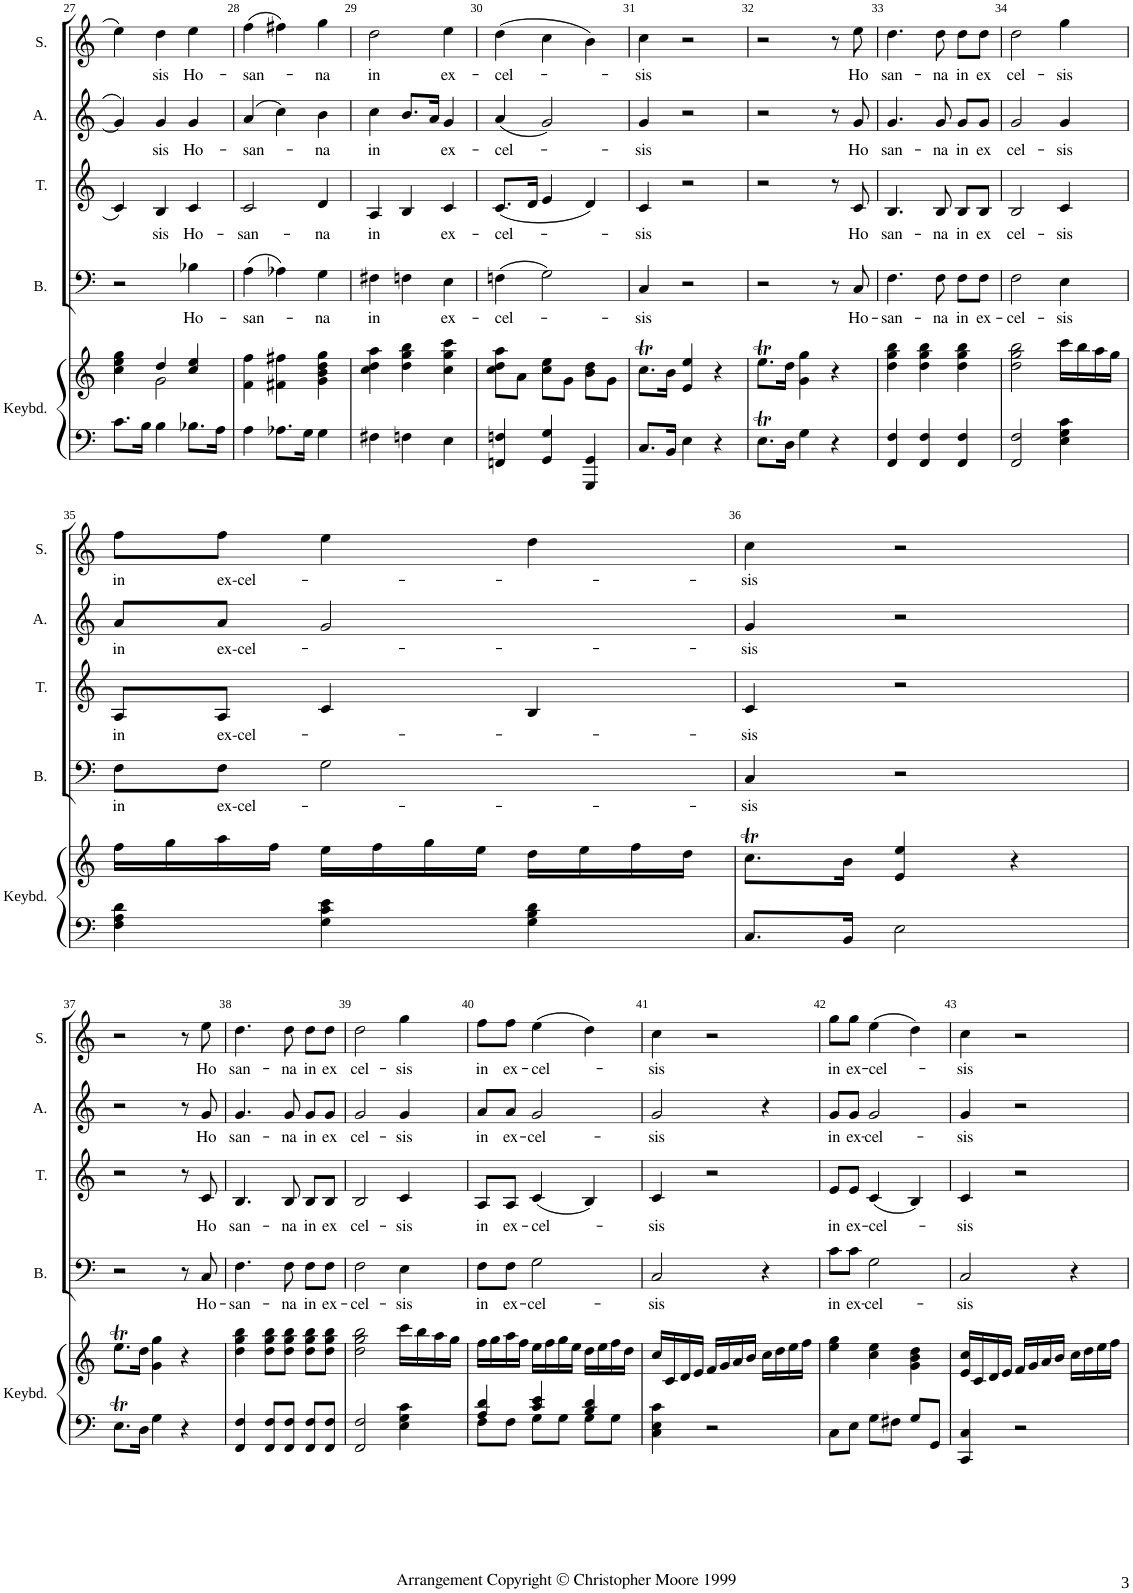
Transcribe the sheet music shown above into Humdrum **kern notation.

**kern	**kern	**kern	**text	**kern	**text	**kern	**text	**kern	**text
*part5	*part5	*part4	*part4	*part3	*part3	*part2	*part2	*part1	*part1
*staff6	*staff5	*staff4	*staff4	*staff3	*staff3	*staff2	*staff2	*staff1	*staff1
*I"Keyboard	*	*I"Bass	*	*I"Tenor	*	*I"Alto	*	*I"Soprano	*
*I'Keybd.	*	*I'B.	*	*I'T.	*	*I'A.	*	*I'S.	*
!!LO:PB:g=z
*clefF4	*clefG2	*clefF4	*	*clefG2	*	*clefG2	*	*clefG2	*
*k[]	*k[]	*k[]	*	*k[]	*	*k[]	*	*k[]	*
*M3/4	*M3/4	*M3/4	*	*M3/4	*	*M3/4	*	*M3/4	*
=27	=27	=27	=27	=27	=27	=27	=27	=27	=27
*	*^	*	*	*	*	*	*	*	*
8.c\L	4cc\ 4ee\ 4gg\	4ryy	2r	.	4c/	.	4g/]	.	4ee\	.
16B\Jk	.	.	.	.	.	.	.	.	.	.
!	!	!	!	!	!	!LO:LY:b	!	!LO:LY:b	!	!LO:LY:b
4B\	4dd/	2g\	.	.	4B/	sis	4g/	sis	4dd\	sis
!	!	!	!	!LO:LY:b	!	!LO:LY:b	!	!LO:LY:b	!	!LO:LY:b
8.B-X\L	4cc/ 4ee/	.	4B-X\	Ho-	4c/	Ho-	4g/	Ho-	4ee\	Ho-
16A\Jk	.	.	.	.	.	.	.	.	.	.
*	*v	*v	*	*	*	*	*	*	*	*
=28	=28	=28	=28	=28	=28	=28	=28	=28	=28
!	!	!	!LO:LY:b	!	!LO:LY:b	!	!LO:LY:b	!	!LO:LY:b
4A\	4f\ 4ff\	(4A\	-san-	2c/	-san-	(4a/	-san-	(4ff\	-san-
8.A-X\L	4f#X\ 4ff#X\	4A-X\)	.	.	.	4cc\)	.	4ff#X\)	.
16G\Jk	.	.	.	.	.	.	.	.	.
!	!	!	!LO:LY:b	!	!LO:LY:b	!	!LO:LY:b	!	!LO:LY:b
4G\	4g\ 4b\ 4dd\ 4gg\	4G\	-na	4d/	-na	4b\	-na	4gg\	-na
=29	=29	=29	=29	=29	=29	=29	=29	=29	=29
!	!	!	!LO:LY:b	!	!LO:LY:b	!	!LO:LY:b	!	!LO:LY:b
4F#X\	4cc\ 4dd\ 4aa\	4F#X\	in	4A/	in	4cc\	in	2dd\	in
4Fn\	4dd\ 4gg\ 4bb\	4Fn\	.	4B/	.	8.b/L	.	.	.
.	.	.	.	.	.	16a/Jk	.	.	.
!	!	!	!LO:LY:b	!	!LO:LY:b	!	!LO:LY:b	!	!LO:LY:b
4E\	4cc\ 4gg\ 4ccc\	4E\	ex-	4c/	ex-	4g/	ex-	4ee\	ex-
=30	=30	=30	=30	=30	=30	=30	=30	=30	=30
!	!	!	!LO:LY:b	!	!LO:LY:b	!	!LO:LY:b	!	!LO:LY:b
4FFn/ 4Fn/	8cc\ 8dd\ 8aa\L	(4Fn\	-cel-	(8.c/L	-cel-	(4a/	-cel-	(4dd\	-cel-
.	8a\J	.	.	.	.	.	.	.	.
.	.	.	.	16d/Jk	.	.	.	.	.
4GG/ 4G/	8cc\ 8ee\L	2G\)	.	4e/	.	2g/)	.	4cc\	.
.	8g\J	.	.	.	.	.	.	.	.
4GGG/ 4GG/	8b\ 8dd\L	.	.	4d/)	.	.	.	4b\)	.
.	8g\J	.	.	.	.	.	.	.	.
=31	=31	=31	=31	=31	=31	=31	=31	=31	=31
!	!	!	!LO:LY:b	!	!LO:LY:b	!	!LO:LY:b	!	!LO:LY:b
8.C/L	8.ccT\L	4C/	-sis	4c/	-sis	4g/	-sis	4cc\	-sis
16BB/Jk	16b\Jk	.	.	.	.	.	.	.	.
4E\	4e/ 4ee/	2r	.	2r	.	2r	.	2r	.
4r	4r	.	.	.	.	.	.	.	.
=32	=32	=32	=32	=32	=32	=32	=32	=32	=32
8.Et\L	8.eet\L	2r	.	2r	.	2r	.	2r	.
16D\Jk	16dd\Jk	.	.	.	.	.	.	.	.
4G\	4g\ 4gg\	.	.	.	.	.	.	.	.
4r	4r	8r	.	8r	.	8r	.	8r	.
!	!	!	!LO:LY:b	!	!LO:LY:b	!	!LO:LY:b	!	!LO:LY:b
.	.	8C/	Ho-	8c/	Ho	8g/	Ho	8ee\	Ho
=33	=33	=33	=33	=33	=33	=33	=33	=33	=33
!	!	!	!LO:LY:b	!	!LO:LY:b	!	!LO:LY:b	!	!LO:LY:b
4FF/ 4F/	4dd\ 4gg\ 4bb\	4.F\	-san-	4.B/	san-	4.g/	san-	4.dd\	san-
4FF/ 4F/	4dd\ 4gg\ 4bb\	.	.	.	.	.	.	.	.
!	!	!	!LO:LY:b	!	!LO:LY:b	!	!LO:LY:b	!	!LO:LY:b
.	.	8F\	-na	8B/	-na	8g/	-na	8dd\	-na
!	!	!	!LO:LY:b	!	!LO:LY:b	!	!LO:LY:b	!	!LO:LY:b
4FF/ 4F/	4dd\ 4gg\ 4bb\	8F\L	in	8B/L	in	8g/L	in	8dd\L	in
!	!	!	!LO:LY:b	!	!LO:LY:b	!	!LO:LY:b	!	!LO:LY:b
.	.	8F\J	ex-	8B/J	ex	8g/J	ex	8dd\J	ex
=34	=34	=34	=34	=34	=34	=34	=34	=34	=34
!	!	!	!LO:LY:b	!	!LO:LY:b	!	!LO:LY:b	!	!LO:LY:b
2FF/ 2F/	2dd\ 2gg\ 2bb\	2F\	-cel-	2B/	cel-	2g/	cel-	2dd\	cel-
!	!	!	!LO:LY:b	!	!LO:LY:b	!	!LO:LY:b	!	!LO:LY:b
4E\ 4G\ 4c\	16ccc\LL	4E\	-sis	4c/	-sis	4g/	-sis	4gg\	-sis
.	16bb\	.	.	.	.	.	.	.	.
.	16aa\	.	.	.	.	.	.	.	.
.	16gg\JJ	.	.	.	.	.	.	.	.
!!LO:LB:g=z
=35	=35	=35	=35	=35	=35	=35	=35	=35	=35
!	!	!	!LO:LY:b	!	!LO:LY:b	!	!LO:LY:b	!	!LO:LY:b
4F\ 4A\ 4d\	16ff\LL	8F\L	in	8A/L	in	8a/L	in	8ff\L	in
.	16gg\	.	.	.	.	.	.	.	.
!	!	!	!LO:LY:b	!	!LO:LY:b	!	!LO:LY:b	!	!LO:LY:b
.	16aa\	8F\J	ex-cel-	8A/J	ex-cel-	8a/J	ex-cel-	8ff\J	ex-cel-
.	16ff\JJ	.	.	.	.	.	.	.	.
4G\ 4c\ 4e\	16ee\LL	2G\	.	4c/	.	2g/	.	4ee\	.
.	16ff\	.	.	.	.	.	.	.	.
.	16gg\	.	.	.	.	.	.	.	.
.	16ee\JJ	.	.	.	.	.	.	.	.
4G\ 4B\ 4d\	16dd\LL	.	.	4B/	.	.	.	4dd\	.
.	16ee\	.	.	.	.	.	.	.	.
.	16ff\	.	.	.	.	.	.	.	.
.	16dd\JJ	.	.	.	.	.	.	.	.
=36	=36	=36	=36	=36	=36	=36	=36	=36	=36
!	!	!	!LO:LY:b	!	!LO:LY:b	!	!LO:LY:b	!	!LO:LY:b
8.C/L	8.ccT\L	4C/	-sis	4c/	-sis	4g/	-sis	4cc\	-sis
16BB/Jk	16b\Jk	.	.	.	.	.	.	.	.
2E\	4e/ 4ee/	2r	.	2r	.	2r	.	2r	.
.	4r	.	.	.	.	.	.	.	.
!!LO:LB:g=z
=37	=37	=37	=37	=37	=37	=37	=37	=37	=37
8.Et\L	8.eet\L	2r	.	2r	.	2r	.	2r	.
16D\Jk	16dd\Jk	.	.	.	.	.	.	.	.
4G\	4g\ 4gg\	.	.	.	.	.	.	.	.
4r	4r	8r	.	8r	.	8r	.	8r	.
!	!	!	!LO:LY:b	!	!LO:LY:b	!	!LO:LY:b	!	!LO:LY:b
.	.	8C/	Ho-	8c/	Ho	8g/	Ho	8ee\	Ho
=38	=38	=38	=38	=38	=38	=38	=38	=38	=38
!	!	!	!LO:LY:b	!	!LO:LY:b	!	!LO:LY:b	!	!LO:LY:b
4FF/ 4F/	4dd\ 4gg\ 4bb\	4.F\	-san-	4.B/	san-	4.g/	san-	4.dd\	san-
8FF/ 8F/L	8dd\ 8gg\ 8bb\L	.	.	.	.	.	.	.	.
!	!	!	!LO:LY:b	!	!LO:LY:b	!	!LO:LY:b	!	!LO:LY:b
8FF/ 8F/J	8dd\ 8gg\ 8bb\J	8F\	-na	8B/	-na	8g/	-na	8dd\	-na
!	!	!	!LO:LY:b	!	!LO:LY:b	!	!LO:LY:b	!	!LO:LY:b
8FF/ 8F/L	8dd\ 8gg\ 8bb\L	8F\L	in	8B/L	in	8g/L	in	8dd\L	in
!	!	!	!LO:LY:b	!	!LO:LY:b	!	!LO:LY:b	!	!LO:LY:b
8FF/ 8F/J	8dd\ 8gg\ 8bb\J	8F\J	ex-	8B/J	ex	8g/J	ex	8dd\J	ex
=39	=39	=39	=39	=39	=39	=39	=39	=39	=39
!	!	!	!LO:LY:b	!	!LO:LY:b	!	!LO:LY:b	!	!LO:LY:b
2FF/ 2F/	2dd\ 2gg\ 2bb\	2F\	-cel-	2B/	cel-	2g/	cel-	2dd\	cel-
!	!	!	!LO:LY:b	!	!LO:LY:b	!	!LO:LY:b	!	!LO:LY:b
4E\ 4G\ 4c\	16ccc\LL	4E\	-sis	4c/	-sis	4g/	-sis	4gg\	-sis
.	16bb\	.	.	.	.	.	.	.	.
.	16aa\	.	.	.	.	.	.	.	.
.	16gg\JJ	.	.	.	.	.	.	.	.
=40	=40	=40	=40	=40	=40	=40	=40	=40	=40
*^	*	*	*	*	*	*	*	*	*
!	!	!	!	!LO:LY:b	!	!LO:LY:b	!	!LO:LY:b	!	!LO:LY:b
4A/ 4d/	8F\L	16ff\LL	8F\L	in	8A/L	in	8a/L	in	8ff\L	in
.	.	16gg\	.	.	.	.	.	.	.	.
!	!	!	!	!LO:LY:b	!	!LO:LY:b	!	!LO:LY:b	!	!LO:LY:b
.	8F\J	16aa\	8F\J	ex-	8A/J	ex-	8a/J	ex-	8ff\J	ex-
.	.	16ff\JJ	.	.	.	.	.	.	.	.
!	!	!	!	!LO:LY:b	!	!LO:LY:b	!	!LO:LY:b	!	!LO:LY:b
4c/ 4e/	8G\L	16ee\LL	2G\	-cel-	(4c/	-cel-	2g/	-cel-	(4ee\	-cel-
.	.	16ff\	.	.	.	.	.	.	.	.
.	8G\J	16gg\	.	.	.	.	.	.	.	.
.	.	16ee\JJ	.	.	.	.	.	.	.	.
4B/ 4d/	8G\L	16dd\LL	.	.	4B/)	.	.	.	4dd\)	.
.	.	16ee\	.	.	.	.	.	.	.	.
.	8G\J	16ff\	.	.	.	.	.	.	.	.
.	.	16dd\JJ	.	.	.	.	.	.	.	.
*v	*v	*	*	*	*	*	*	*	*	*
=41	=41	=41	=41	=41	=41	=41	=41	=41	=41
!	!	!	!LO:LY:b	!	!LO:LY:b	!	!LO:LY:b	!	!LO:LY:b
4C\ 4E\ 4c\	16cc/LL	2C/	-sis	4c/	-sis	2g/	-sis	4cc\	-sis
.	16c/	.	.	.	.	.	.	.	.
.	16d/	.	.	.	.	.	.	.	.
.	16e/JJ	.	.	.	.	.	.	.	.
2r	16f/LL	.	.	2r	.	.	.	2r	.
.	16g/	.	.	.	.	.	.	.	.
.	16a/	.	.	.	.	.	.	.	.
.	16b/JJ	.	.	.	.	.	.	.	.
.	16cc\LL	4r	.	.	.	4r	.	.	.
.	16dd\	.	.	.	.	.	.	.	.
.	16ee\	.	.	.	.	.	.	.	.
.	16ff\JJ	.	.	.	.	.	.	.	.
=42	=42	=42	=42	=42	=42	=42	=42	=42	=42
!	!	!	!LO:LY:b	!	!LO:LY:b	!	!LO:LY:b	!	!LO:LY:b
8C\L	4ee\ 4gg\	8c\L	in	8e/L	in	8g/L	in	8gg\L	in
!	!	!	!LO:LY:b	!	!LO:LY:b	!	!LO:LY:b	!	!LO:LY:b
8E\J	.	8c\J	ex-	8e/J	ex-	8g/J	ex-	8gg\J	ex-
!	!	!	!LO:LY:b	!	!LO:LY:b	!	!LO:LY:b	!	!LO:LY:b
8G\L	4cc\ 4ee\	2G\	-cel-	(4c/	-cel-	2g/	-cel-	(4ee\	-cel-
8F#X\J	.	.	.	.	.	.	.	.	.
8G/L	4g\ 4b\ 4dd\	.	.	4B/)	.	.	.	4dd\)	.
8GG/J	.	.	.	.	.	.	.	.	.
=43	=43	=43	=43	=43	=43	=43	=43	=43	=43
!	!	!	!LO:LY:b	!	!LO:LY:b	!	!LO:LY:b	!	!LO:LY:b
4CC/ 4C/	16e/ 16cc/LL	2C/	-sis	4c/	-sis	4g/	-sis	4cc\	-sis
.	16c/	.	.	.	.	.	.	.	.
.	16d/	.	.	.	.	.	.	.	.
.	16e/JJ	.	.	.	.	.	.	.	.
2r	16f/LL	.	.	2r	.	2r	.	2r	.
.	16g/	.	.	.	.	.	.	.	.
.	16a/	.	.	.	.	.	.	.	.
.	16b/JJ	.	.	.	.	.	.	.	.
.	16cc\LL	4r	.	.	.	.	.	.	.
.	16dd\	.	.	.	.	.	.	.	.
.	16ee\	.	.	.	.	.	.	.	.
.	16ff\JJ	.	.	.	.	.	.	.	.
=	=	=	=	=	=	=	=	=	=
*-	*-	*-	*-	*-	*-	*-	*-	*-	*-
